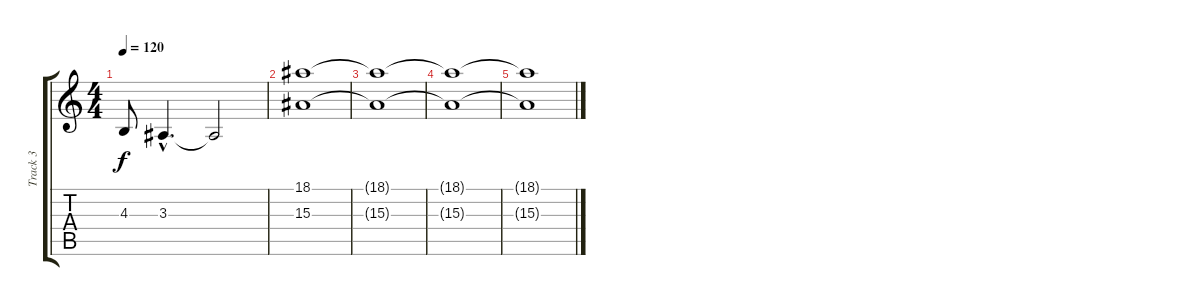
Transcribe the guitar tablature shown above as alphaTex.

\track ("Track 3" "Track 3") {instrument synthstrings1}
\staff {score tabs}
\tuning (E4 B3 G3 D3 A2 E2) {hide}
\ts (4 4)
\tempo 120
\clef g2
\ks c
4.3{t}.8{dy f} 3.3{hac}.4{d} 3.3{t}.2 |
(18.1 15.3).1 |
(18.1{t} 15.3{t}).1 |
(18.1{t} 15.3{t}).1 |
(18.1{t} 15.3{t}).1
